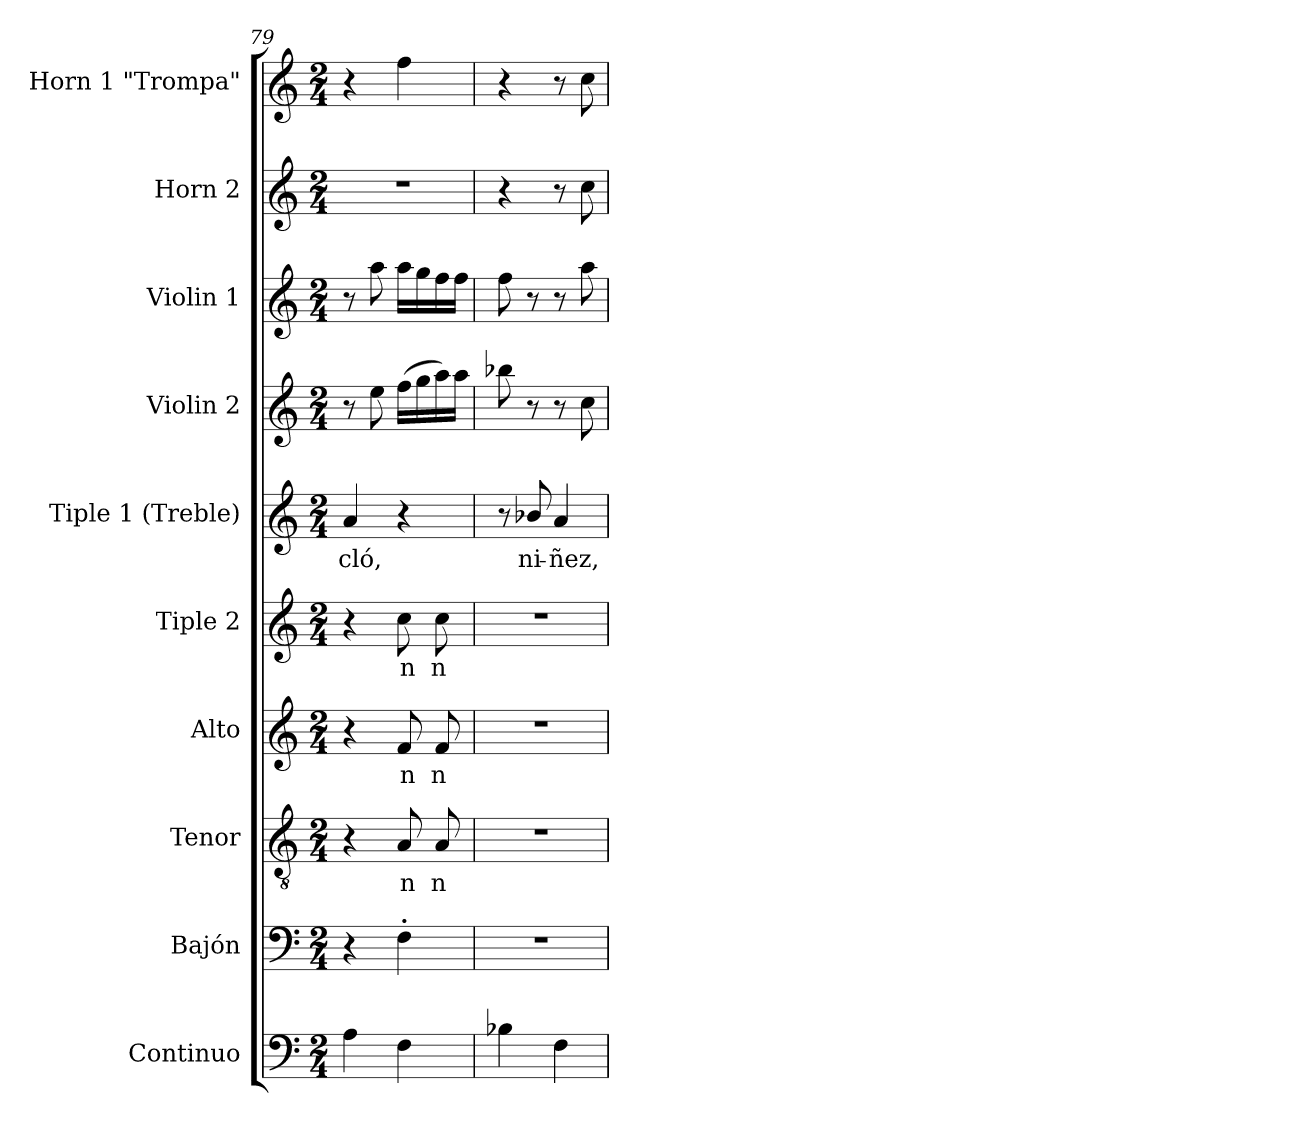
**kern	**kern	**kern	**text	**kern	**text	**kern	**text	**kern	**text	**kern	**kern	**kern	**kern
*part10	*part9	*part8	*part8	*part7	*part7	*part6	*part6	*part5	*part5	*part4	*part3	*part2	*part1
*staff10	*staff9	*staff8	*staff8	*staff7	*staff7	*staff6	*staff6	*staff5	*staff5	*staff4	*staff3	*staff2	*staff1
*I"Continuo	*I"Bajón	*I"Tenor	*	*I"Alto	*	*I"Tiple 2	*	*I"Tiple 1 (Treble)	*	*I"Violin 2	*I"Violin 1	*I"Horn 2	*I"Horn 1 "Trompa"
*I'Cont.	*	*I'T.	*	*I'A.	*	*	*	*	*	*I'Vln. 2	*I'Vln. 1	*I'Hn 1.	*I'Hn 1.
*clefF4	*clefF4	*clefGv2	*	*clefG2	*	*clefG2	*	*clefG2	*	*clefG2	*clefG2	*clefG2	*clefG2
*	*	*ITrd7c12	*	*	*	*	*	*	*	*	*	*ITrd7c12	*ITrd7c12
*k[]	*k[]	*k[]	*	*k[]	*	*k[]	*	*k[]	*	*k[]	*k[]	*k[]	*k[]
*C:	*C:	*C:	*	*C:	*	*C:	*	*C:	*	*C:	*C:	*C:	*C:
*M2/4	*M2/4	*M2/4	*	*M2/4	*	*M2/4	*	*M2/4	*	*M2/4	*M2/4	*M2/4	*M2/4
=79	=79	=79	=79	=79	=79	=79	=79	=79	=79	=79	=79	=79	=79
!	!	!	!	!	!	!	!	!	!LO:LY:b:color=#000000	!	!	!LO:N:vis=1	!
4Ai\	4r	4r	.	4r	.	4r	.	4ai/	-cló,	8r	8r	2r	4r
.	.	.	.	.	.	.	.	.	.	8eei\	8aai\	.	.
!	!	!	!LO:LY:b:color=#000000	!	!	!	!	!	!	!	!	!	!
!	!	!	!	!	!LO:LY:b:color=#000000	!	!	!	!	!	!	!	!
!	!	!	!	!	!	!	!LO:LY:b:color=#000000	!	!	!	!	!	!
4Fi\	4F'i\	8AAi/	n	8fi/	n	8cci\	n	4r	.	(16ffi\LL	16aai\LL	.	4fi\
.	.	.	.	.	.	.	.	.	.	16ggi\	16ggi\	.	.
!	!	!	!LO:LY:b:color=#000000	!	!	!	!	!	!	!	!	!	!
!	!	!	!	!	!LO:LY:b:color=#000000	!	!	!	!	!	!	!	!
!	!	!	!	!	!	!	!LO:LY:b:color=#000000	!	!	!	!	!	!
.	.	8AAi/	n	8fi/	n	8cci\	n	.	.	16aai\)	16ffi\	.	.
.	.	.	.	.	.	.	.	.	.	16aai\JJ	16ffi\JJ	.	.
=80	=80	=80	=80	=80	=80	=80	=80	=80	=80	=80	=80	=80	=80
!	!LO:N:vis=1	!LO:N:vis=1	!	!LO:N:vis=1	!	!LO:N:vis=1	!	!	!	!	!	!	!
4B-Xi\	2r	2r	.	2r	.	2r	.	8r	.	8bb-Xi\	8ffi\	4r	4r
!	!	!	!	!	!	!	!	!	!LO:LY:b:color=#000000	!	!	!	!
.	.	.	.	.	.	.	.	8b-Xi/	ni-	8r	8r	.	.
!	!	!	!	!	!	!	!	!	!LO:LY:b:color=#000000	!	!	!	!
4Fi\	.	.	.	.	.	.	.	4ai/	-ñez,	8r	8r	8r	8r
.	.	.	.	.	.	.	.	.	.	8cci\	8aai\	8ci\	8ci\
=	=	=	=	=	=	=	=	=	=	=	=	=	=
*-	*-	*-	*-	*-	*-	*-	*-	*-	*-	*-	*-	*-	*-
